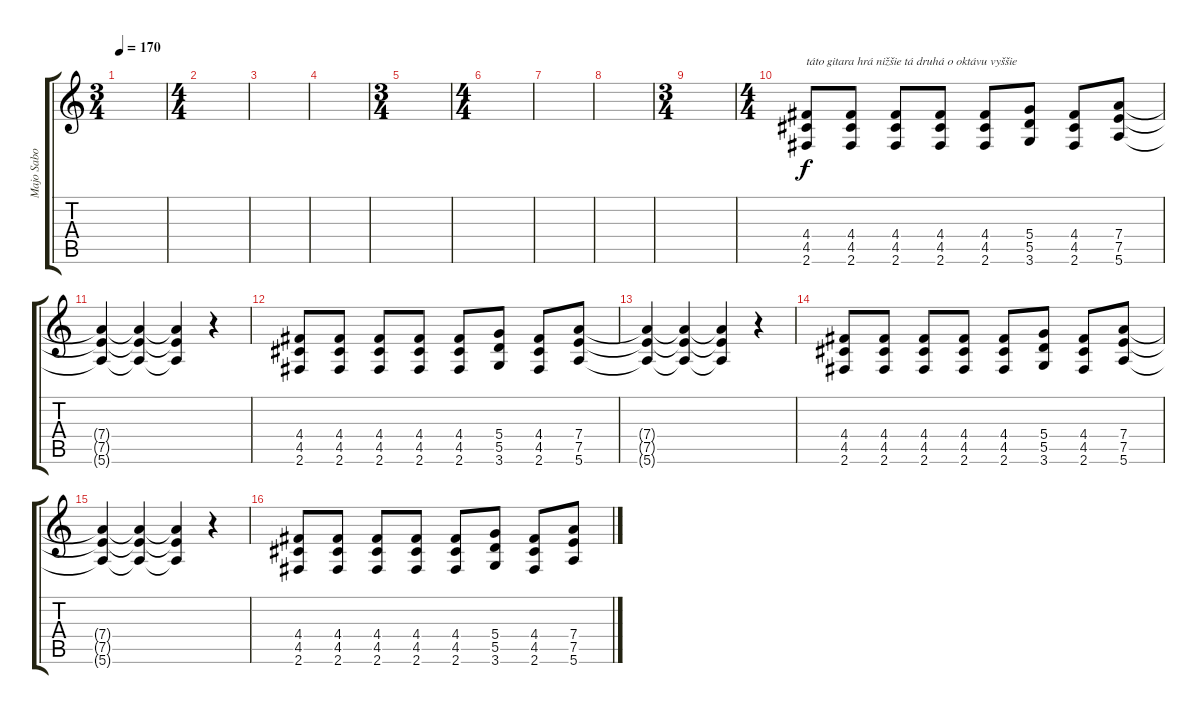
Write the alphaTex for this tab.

\track ("Majo Sabo" "Majo Sabo") {instrument distortionguitar}
\staff {score tabs}
\tuning (E4 B3 G3 D3 A2 E2) {hide}
\ts (3 4)
\tempo 170
\clef g2
\ks c
|
\ts (4 4)
|
|
|
\ts (3 4)
|
\ts (4 4)
|
|
|
\ts (3 4)
|
\ts (4 4)
(4.4 4.5 2.6).8{txt "táto gitara hrá nižšie tá druhá o oktávu vyššie"} (4.4 4.5 2.6).8 (4.4 4.5 2.6).8 (4.4 4.5 2.6).8 (4.4 4.5 2.6).8 (5.4 5.5 3.6).8 (4.4 4.5 2.6).8 (7.4 7.5 5.6).8 |
(7.4{t} 7.5{t} 5.6{t}).4 (7.4{t} 7.5{t} 5.6{t}).4 (7.4{t} 7.5{t} 5.6{t}).4 r.4 |
(4.4 4.5 2.6).8 (4.4 4.5 2.6).8 (4.4 4.5 2.6).8 (4.4 4.5 2.6).8 (4.4 4.5 2.6).8 (5.4 5.5 3.6).8 (4.4 4.5 2.6).8 (7.4 7.5 5.6).8 |
(7.4{t} 7.5{t} 5.6{t}).4 (7.4{t} 7.5{t} 5.6{t}).4 (7.4{t} 7.5{t} 5.6{t}).4 r.4 |
(4.4 4.5 2.6).8 (4.4 4.5 2.6).8 (4.4 4.5 2.6).8 (4.4 4.5 2.6).8 (4.4 4.5 2.6).8 (5.4 5.5 3.6).8 (4.4 4.5 2.6).8 (7.4 7.5 5.6).8 |
(7.4{t} 7.5{t} 5.6{t}).4 (7.4{t} 7.5{t} 5.6{t}).4 (7.4{t} 7.5{t} 5.6{t}).4 r.4 |
(4.4 4.5 2.6).8 (4.4 4.5 2.6).8 (4.4 4.5 2.6).8 (4.4 4.5 2.6).8 (4.4 4.5 2.6).8 (5.4 5.5 3.6).8 (4.4 4.5 2.6).8 (7.4 7.5 5.6).8
